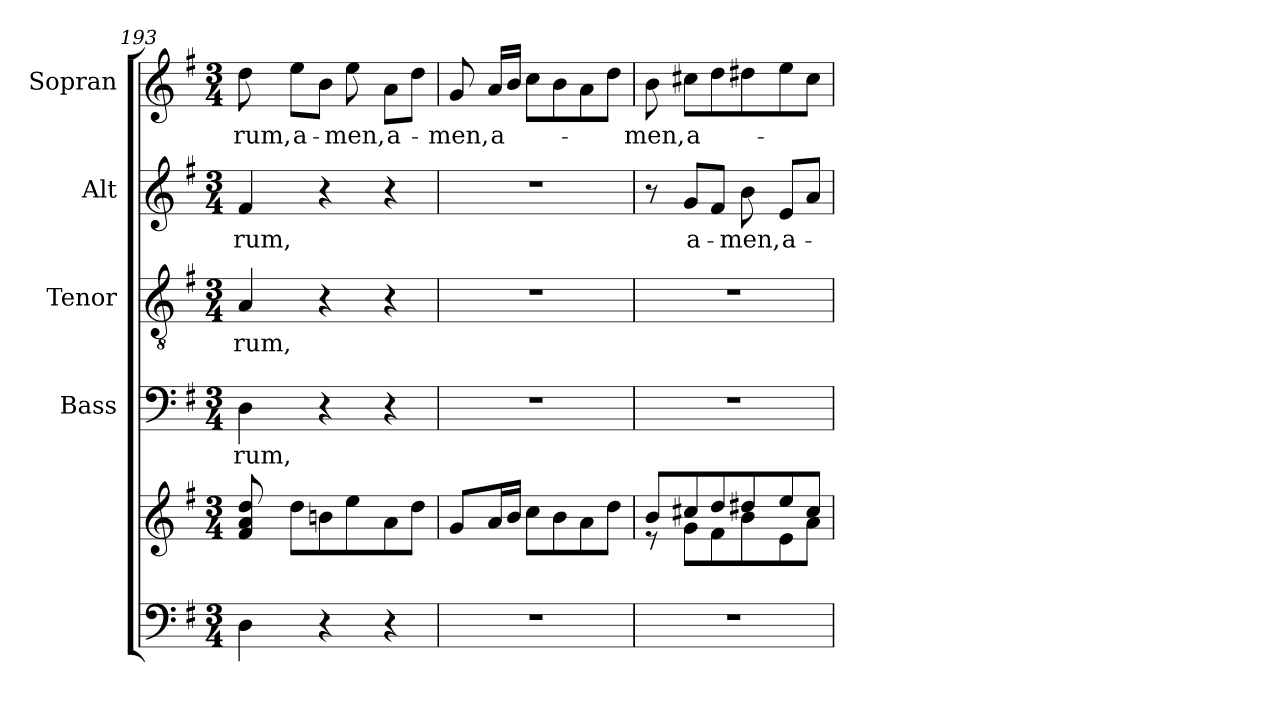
**kern	**kern	**kern	**text	**kern	**text	**kern	**text	**kern	**text
*part5	*part5	*part4	*part4	*part3	*part3	*part2	*part2	*part1	*part1
*staff6	*staff5	*staff4	*staff4	*staff3	*staff3	*staff2	*staff2	*staff1	*staff1
*	*	*I"Bass	*	*I"Tenor	*	*I"Alt	*	*I"Sopran	*
*	*	*I'B.	*	*I'T.	*	*I'A.	*	*I'S.	*
*clefF4	*clefG2	*clefF4	*	*clefGv2	*	*clefG2	*	*clefG2	*
*k[f#]	*k[f#]	*k[f#]	*	*k[f#]	*	*k[f#]	*	*k[f#]	*
*G:	*G:	*G:	*	*G:	*	*G:	*	*G:	*
*M3/4	*M3/4	*M3/4	*	*M3/4	*	*M3/4	*	*M3/4	*
=193	=193	=193	=193	=193	=193	=193	=193	=193	=193
!	!	!	!LO:LY:b	!	!LO:LY:b	!	!LO:LY:b	!	!LO:LY:b
4D\	8f#/ 8a/ 8dd/	4D\	-rum,	4A/	-rum,	4f#/	-rum,	8dd\	-rum,
!	!	!	!	!	!	!	!	!	!LO:LY:b
.	8dd\L	.	.	.	.	.	.	8ee\L	a-
4r	8bn\	4r	.	4r	.	4r	.	8b\J	.
!	!	!	!	!	!	!	!	!	!LO:LY:b
.	8ee\	.	.	.	.	.	.	8ee\	-men,
!	!	!	!	!	!	!	!	!	!LO:LY:b
4r	8a\	4r	.	4r	.	4r	.	8a\L	a-
.	8dd\J	.	.	.	.	.	.	8dd\J	.
=194	=194	=194	=194	=194	=194	=194	=194	=194	=194
!	!	!	!	!	!	!	!	!	!LO:LY:b
2.r	8g/L	2.r	.	2.r	.	2.r	.	8g/	-men,
!	!	!	!	!	!	!	!	!	!LO:LY:b
.	16a/L	.	.	.	.	.	.	16a/LL	a-
.	16b/JJ	.	.	.	.	.	.	16b/JJ	.
.	8cc\L	.	.	.	.	.	.	8cc\L	.
.	8b\	.	.	.	.	.	.	8b\	.
.	8a\	.	.	.	.	.	.	8a\	.
.	8dd\J	.	.	.	.	.	.	8dd\J	.
=195	=195	=195	=195	=195	=195	=195	=195	=195	=195
*	*^	*	*	*	*	*	*	*	*
!	!	!	!	!	!	!	!	!	!	!LO:LY:b
2.r	8b/L	8re	2.r	.	2.r	.	8r	.	8b\	-men,
!	!	!	!	!	!	!	!	!LO:LY:b	!	!LO:LY:b
.	8cc#X/	8g\L	.	.	.	.	8g/L	a-	8cc#X\L	a-
.	8dd/	8f#\	.	.	.	.	8f#/J	.	8dd\	.
!	!	!	!	!	!	!	!	!LO:LY:b	!	!
.	8dd#X/	8b\	.	.	.	.	8b\	-men,	8dd#X\	.
!	!	!	!	!	!	!	!	!LO:LY:b	!	!
.	8ee/	8e\	.	.	.	.	8e/L	a-	8ee\	.
.	8cc#/J	8a\J	.	.	.	.	8a/J	.	8cc#\J	.
*	*v	*v	*	*	*	*	*	*	*	*
=	=	=	=	=	=	=	=	=	=
*-	*-	*-	*-	*-	*-	*-	*-	*-	*-
